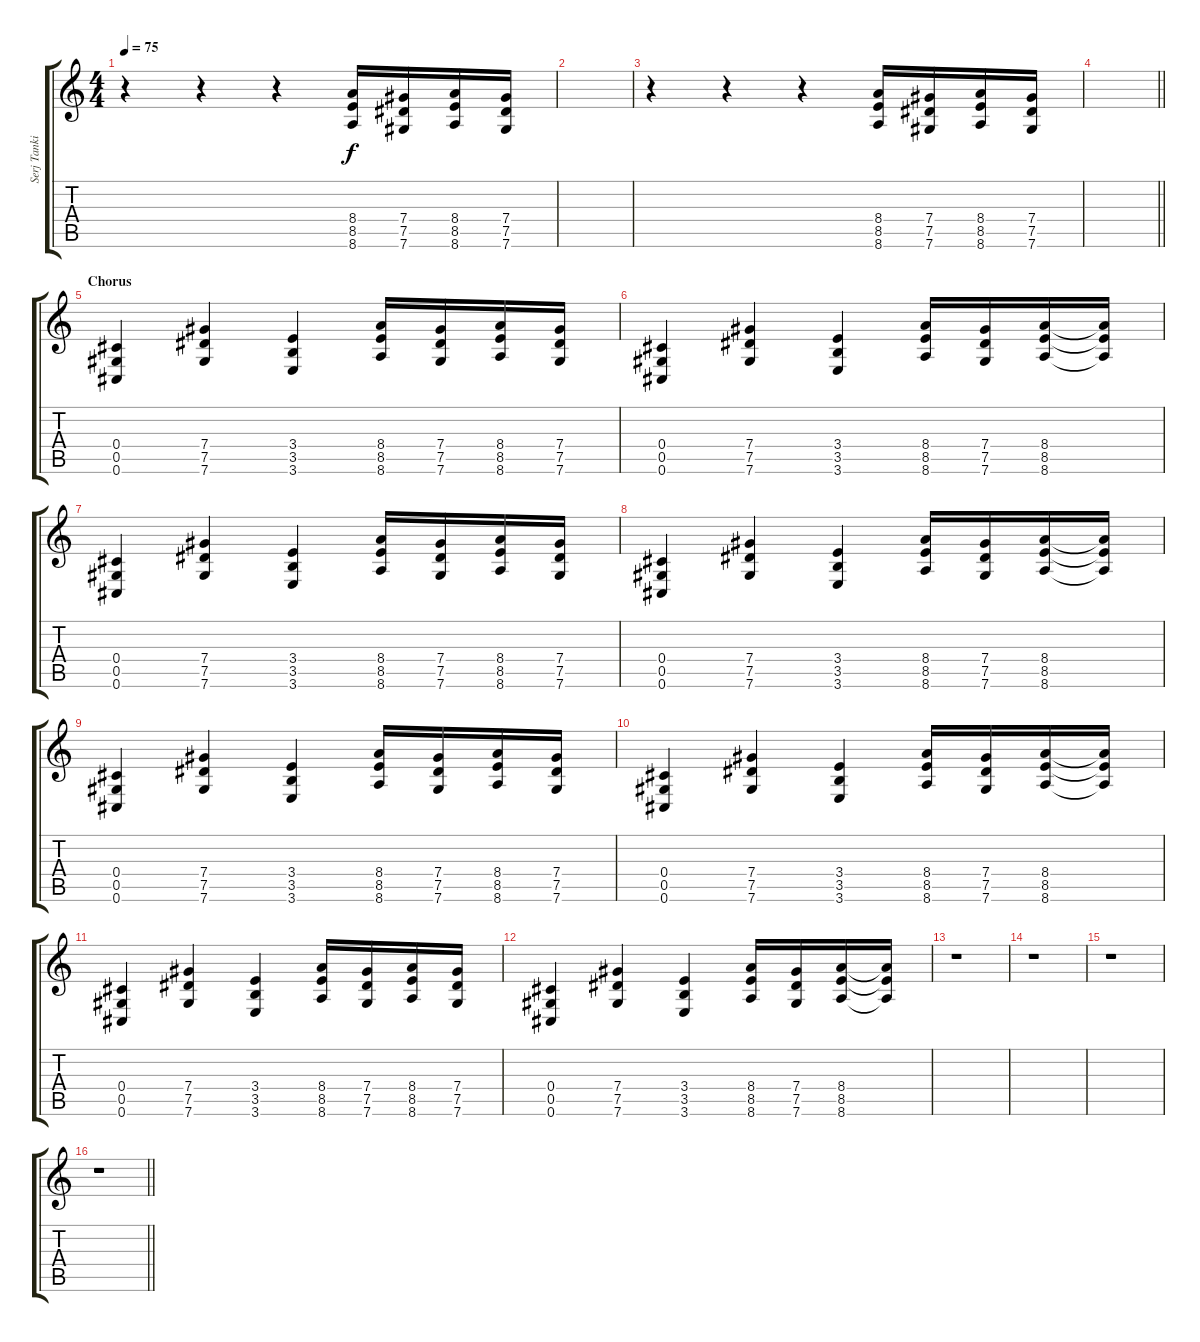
\track ("Serj Tankian" "Serj Tanki") {instrument distortionguitar}
\staff {score tabs}
\tuning (Eb4 Bb3 Gb3 Db3 Ab2 Db2) {hide}
\ts (4 4)
\tempo 75
\clef g2
\ks c
r.4{dy f} r.4 r.4 (8.4 8.5 8.6).16 (7.4 7.5 7.6).16 (8.4 8.5 8.6).16 (7.4 7.5 7.6).16 |
|
r.4 r.4 r.4 (8.4 8.5 8.6).16 (7.4 7.5 7.6).16 (8.4 8.5 8.6).16 (7.4 7.5 7.6).16 |
\barLineRight lightlight
|
\section ("" "Chorus")
(0.4 0.5 0.6).4 (7.4 7.5 7.6).4 (3.4 3.5 3.6).4 (8.4 8.5 8.6).16 (7.4 7.5 7.6).16 (8.4 8.5 8.6).16 (7.4 7.5 7.6).16 |
(0.4 0.5 0.6).4 (7.4 7.5 7.6).4 (3.4 3.5 3.6).4 (8.4 8.5 8.6).16 (7.4 7.5 7.6).16 (8.4 8.5 8.6).16 (8.4{t} 8.5{t} 8.6{t}).16 |
(0.4 0.5 0.6).4 (7.4 7.5 7.6).4 (3.4 3.5 3.6).4 (8.4 8.5 8.6).16 (7.4 7.5 7.6).16 (8.4 8.5 8.6).16 (7.4 7.5 7.6).16 |
(0.4 0.5 0.6).4 (7.4 7.5 7.6).4 (3.4 3.5 3.6).4 (8.4 8.5 8.6).16 (7.4 7.5 7.6).16 (8.4 8.5 8.6).16 (8.4{t} 8.5{t} 8.6{t}).16 |
(0.4 0.5 0.6).4 (7.4 7.5 7.6).4 (3.4 3.5 3.6).4 (8.4 8.5 8.6).16 (7.4 7.5 7.6).16 (8.4 8.5 8.6).16 (7.4 7.5 7.6).16 |
(0.4 0.5 0.6).4 (7.4 7.5 7.6).4 (3.4 3.5 3.6).4 (8.4 8.5 8.6).16 (7.4 7.5 7.6).16 (8.4 8.5 8.6).16 (8.4{t} 8.5{t} 8.6{t}).16 |
(0.4 0.5 0.6).4 (7.4 7.5 7.6).4 (3.4 3.5 3.6).4 (8.4 8.5 8.6).16 (7.4 7.5 7.6).16 (8.4 8.5 8.6).16 (7.4 7.5 7.6).16 |
(0.4 0.5 0.6).4 (7.4 7.5 7.6).4 (3.4 3.5 3.6).4 (8.4 8.5 8.6).16 (7.4 7.5 7.6).16 (8.4 8.5 8.6).16 (8.4{t} 8.5{t} 8.6{t}).16 |
r.1 |
r.1 |
r.1 |
\barLineRight lightlight
r.1
